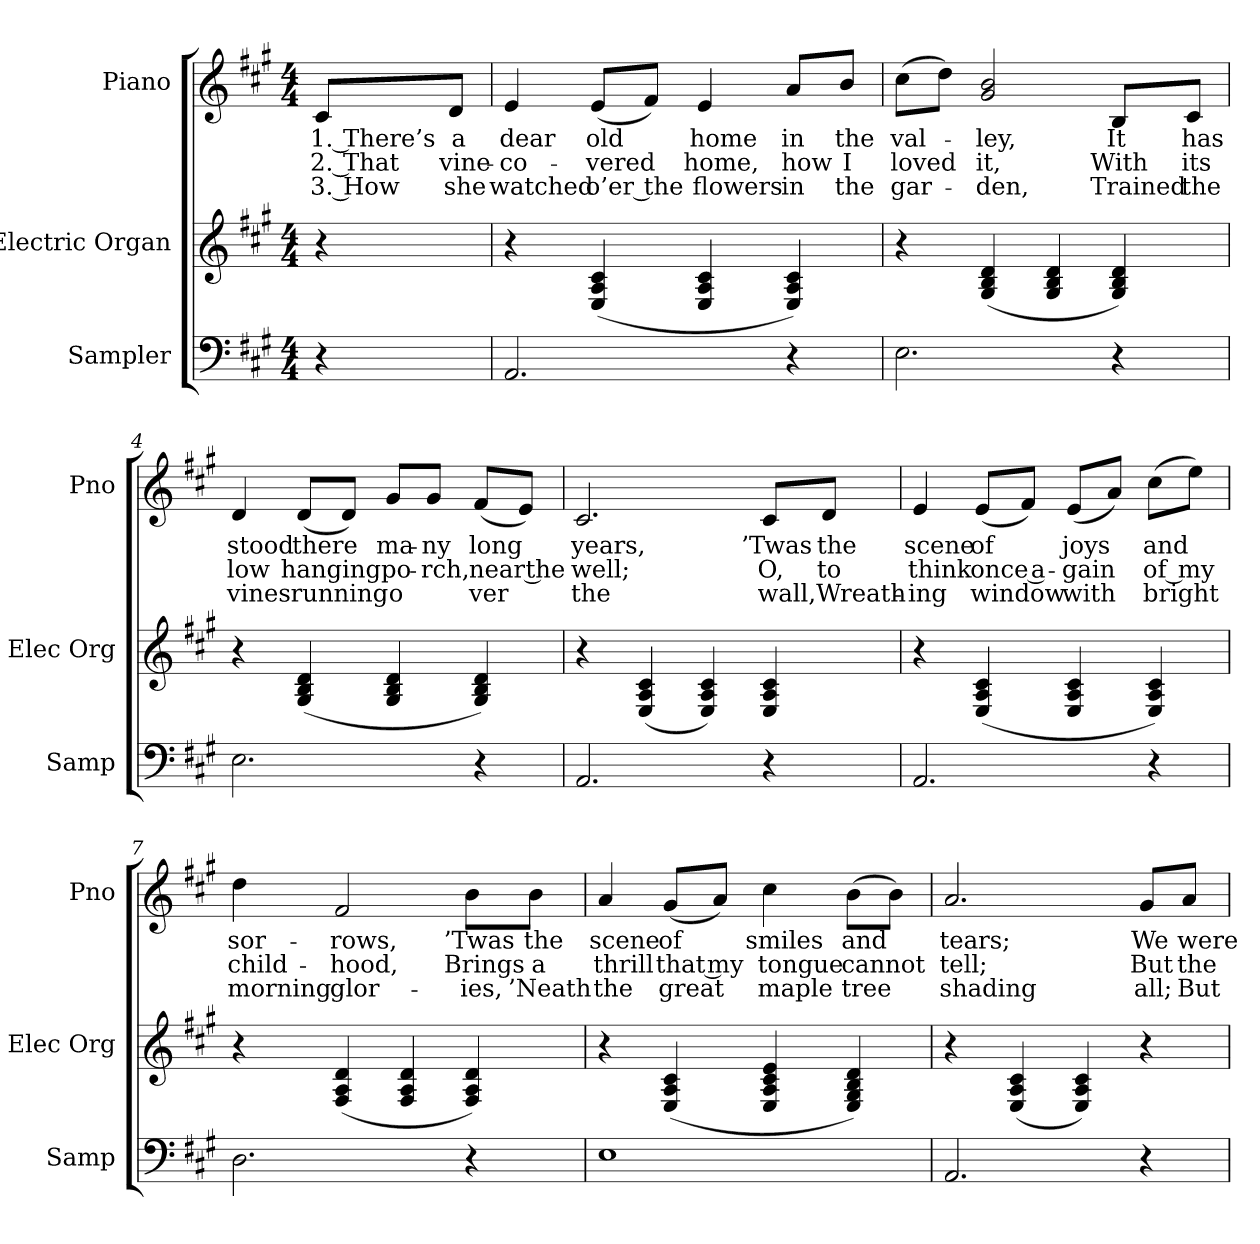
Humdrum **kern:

**kern	**kern	**kern	**text	**text	**text
*part3	*part2	*part1	*part1	*part1	*part1
*staff3	*staff2	*staff1	*staff1	*staff1	*staff1
*I"Sampler	*I"Electric Organ	*I"Piano	*	*	*
*I'Samp	*I'Elec Org	*I'Pno	*	*	*
*clefF4	*clefG2	*clefG2	*	*	*
*k[f#c#g#]	*k[f#c#g#]	*k[f#c#g#]	*	*	*
*A:	*A:	*A:	*	*	*
*M4/4	*M4/4	*M4/4	*	*	*
=1	=1	=1	=1	=1	=1
4r	4r	8c#/L	1. There’s	2. That	3. How
.	.	8d/J	a	vine-	she
=2	=2	=2	=2	=2	=2
2.AA	4r	4e	dear	-co-	watched
.	(4E 4A 4c#	(8e/L	old	-vered	o’er the
.	.	8f#/J)	.	.	.
.	4E 4A 4c#	4e	home	home,	flowers
4r	4E 4A 4c#)	8a/L	in	how	in
.	.	8b/J	the	I	the
=3	=3	=3	=3	=3	=3
2.E	4r	(8cc#\L	val-	loved	gar-
.	.	8dd\J)	.	.	.
.	(4G# 4B 4d	2g# 2b	-ley,	it,	-den,
.	4G# 4B 4d	.	.	.	.
4r	4G# 4B 4d)	8B/L	It	With	Trained
.	.	8c#/J	has	its	the
=4	=4	=4	=4	=4	=4
2.E	4r	4d	stood	low	vines
.	(4G# 4B 4d	(8d/L	there	hanging	running
.	.	8d/J)	.	.	.
.	4G# 4B 4d	8g#/L	ma-	po-	o-
.	.	8g#/J	-ny	-rch,	--
4r	4G# 4B 4d)	(8f#/L	long	near the	-ver
.	.	8e/J)	.	.	.
=5	=5	=5	=5	=5	=5
2.AA	4r	2.c#	years,	well;	the
.	(4E 4A 4c#	.	.	.	.
.	4E 4A 4c#)	.	.	.	.
4r	4E 4A 4c#	8c#/L	’Twas	O,	wall,
.	.	8d/J	the	to	Wreath-
=6	=6	=6	=6	=6	=6
2.AA	4r	4e	scene	think	-ing
.	(4E 4A 4c#	(8e/L	of	once a-	window
.	.	8f#/J)	.	.	.
.	4E 4A 4c#	(8e/L	joys	-gain	with
.	.	8a/J)	.	.	.
4r	4E 4A 4c#)	(8cc#\L	and	of my	bright
.	.	8ee\J)	.	.	.
=7	=7	=7	=7	=7	=7
2.D	4r	4dd	sor-	child-	morning
.	(4F# 4A 4d	2f#	-rows,	-hood,	glor-
.	4F# 4A 4d	.	.	.	.
4r	4F# 4A 4d)	8b\L	’Twas	Brings	-ies,
.	.	8b\J	the	a	’Neath
=8	=8	=8	=8	=8	=8
1E	4r	4a	scene	thrill	the
.	(4E 4A 4c#	(8g#/L	of	that my	great
.	.	8a/J)	.	.	.
.	4E 4A 4c# 4e	4cc#	smiles	tongue	maple
.	4E 4G# 4B 4d)	(8b\L	and	cannot	tree
.	.	8b\J)	.	.	.
=9	=9	=9	=9	=9	=9
2.AA	4r	2.a	tears;	tell;	shading
.	(4E 4A 4c#	.	.	.	.
.	4E 4A 4c#)	.	.	.	.
4r	4r	8g#/L	We	But	all;
.	.	8a/J	were	the	But
=	=	=	=	=	=
*-	*-	*-	*-	*-	*-
